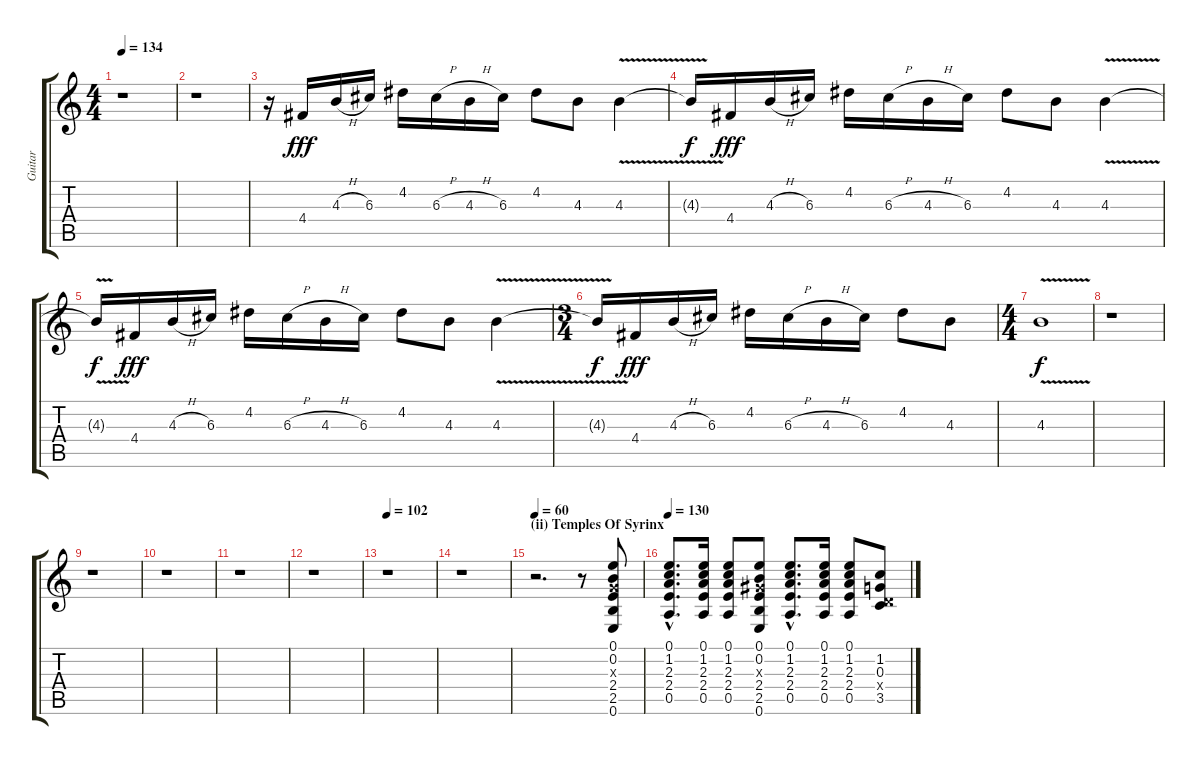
\track ("Guitar " "Guitar ") {instrument distortionguitar}
\staff {score tabs}
\tuning (E4 B3 G3 D3 A2 E2) {hide}
\ts (4 4)
\tempo 134
\clef g2
\ks c
r.1{dy f} |
r.1 |
r.16 4.4.16{dy fff volume 16 balance 8} 4.3{h}.16 6.3.16 4.2.16 6.3{h}.16 4.3{h}.16 6.3.16 4.2.8 4.3.8 4.3{v}.4 |
4.3{t}.16{dy f} 4.4.16{dy fff} 4.3{h}.16 6.3.16 4.2.16 6.3{h}.16 4.3{h}.16 6.3.16 4.2.8 4.3.8 4.3{v}.4 |
4.3{t}.16{dy f} 4.4.16{dy fff} 4.3{h}.16 6.3.16 4.2.16 6.3{h}.16 4.3{h}.16 6.3.16 4.2.8 4.3.8 4.3{v}.4 |
\ts (3 4)
4.3{t}.16{dy f} 4.4.16{dy fff} 4.3{h}.16 6.3.16 4.2.16 6.3{h}.16 4.3{h}.16 6.3.16 4.2.8 4.3.8 |
\ts (4 4)
4.3{v}.1{dy f} |
r.1 |
r.1 |
r.1 |
r.1 |
r.1 |
\tempo 102
r.1 |
r.1 |
\section ("" "(ii) Temples Of Syrinx")
\tempo 60
r.2{d} r.8 (0.1 0.2 0.3{x} 2.4 2.5 0.6).8{volume 11 balance 0} |
\tempo 130
(0.1{hac} 1.2{hac} 2.3{hac} 2.4{hac} 0.5{hac}).8{d} (0.1 1.2 2.3 2.4 0.5).16 (0.1 1.2 2.3 2.4 0.5).8 (0.1 0.2 1.3{x} 2.4 2.5 0.6).8 (0.1{hac} 1.2{hac} 2.3{hac} 2.4{hac} 0.5{hac}).8{d} (0.1 1.2 2.3 2.4 0.5).16 (0.1 1.2 2.3 2.4 0.5).8 (1.2 0.3 0.4{x} 3.5).8
